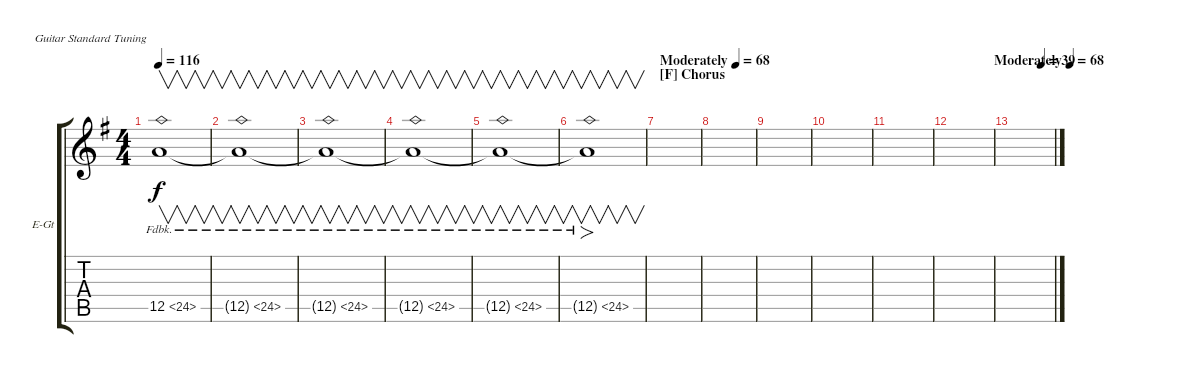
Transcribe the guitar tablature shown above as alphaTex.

\defaultSystemsLayout 4
\bracketExtendMode groupsimilarinstruments
\firstSystemTrackNameOrientation horizontal
\otherSystemsTrackNameOrientation horizontal
\track ("Electric Guitar" "E-Gt") {instrument distortionguitar}
\staff {score tabs}
\tuning (E4 B3 G3 D3 A2 E2)
\ts (4 4)
\tempo 116
\clef g2
\scale
1.03909
\ks g
12.5{fh 12 t}.1{v dy f} |
\scale
0.960908 12.5{fh 12 t}.1{v} |
\scale
1.03909 12.5{fh 12 t}.1{v} |
\scale
0.960908 12.5{fh 12 t}.1{v} |
\scale
1.03909 12.5{fh 12 t}.1{v} |
\scale
0.960908 12.5{fh 12 t}.1{fo v} |
\section ("F" "Chorus")
\tempo (68 "Moderately")
\scale
1.03909 |
\scale
0.960908 |
\scale
1.03909 |
\scale
0.960908 |
\scale
1.03909 |
\tempo (68 "Moderately" 1)
\scale
0.960908 |
\tempo (39 0.69375)
\scale
1.03909 |
\scale
0.960908
